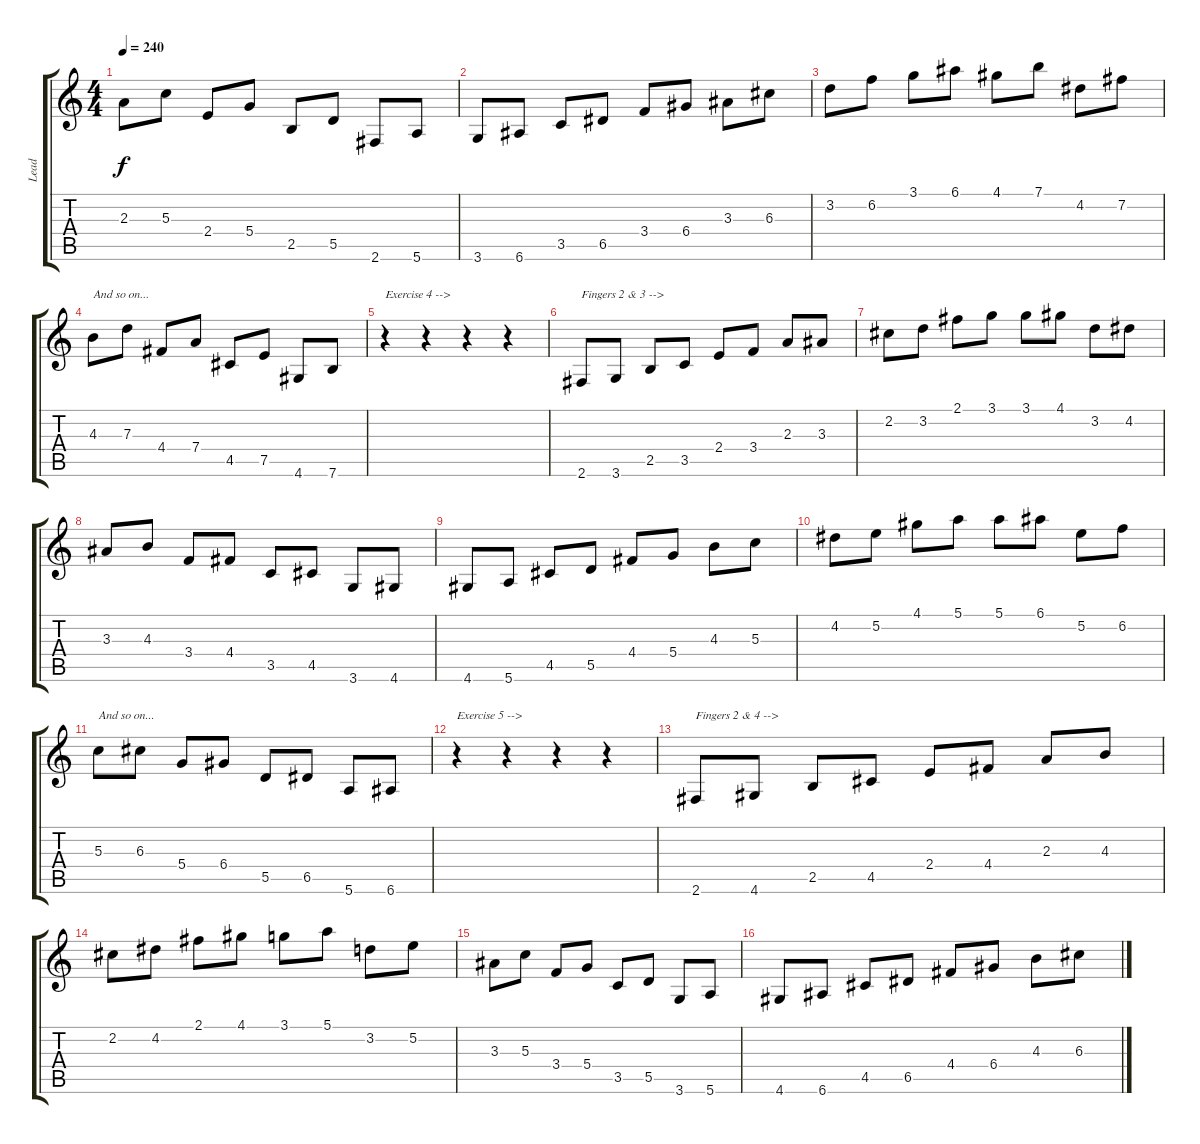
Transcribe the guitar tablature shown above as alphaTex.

\track ("Lead" "Lead") {instrument distortionguitar}
\staff {score tabs}
\tuning (E4 B3 G3 D3 A2 E2) {hide}
\ts (4 4)
\tempo 240
\clef g2
\ks c
2.3.8{dy f} 5.3.8 2.4.8 5.4.8 2.5.8 5.5.8 2.6.8 5.6.8 |
3.6.8 6.6.8 3.5.8 6.5.8 3.4.8 6.4.8 3.3.8 6.3.8 |
3.2.8 6.2.8 3.1.8 6.1.8 4.1.8 7.1.8 4.2.8 7.2.8 |
4.3.8{txt "And so on..."} 7.3.8 4.4.8 7.4.8 4.5.8 7.5.8 4.6.8 7.6.8 |
r.4{txt "Exercise 4 -->"} r.4 r.4 r.4 |
2.6.8{txt "Fingers 2 & 3 -->"} 3.6.8 2.5.8 3.5.8 2.4.8 3.4.8 2.3.8 3.3.8 |
2.2.8 3.2.8 2.1.8 3.1.8 3.1.8 4.1.8 3.2.8 4.2.8 |
3.3.8 4.3.8 3.4.8 4.4.8 3.5.8 4.5.8 3.6.8 4.6.8 |
4.6.8 5.6.8 4.5.8 5.5.8 4.4.8 5.4.8 4.3.8 5.3.8 |
4.2.8 5.2.8 4.1.8 5.1.8 5.1.8 6.1.8 5.2.8 6.2.8 |
5.3.8{txt "And so on..."} 6.3.8 5.4.8 6.4.8 5.5.8 6.5.8 5.6.8 6.6.8 |
r.4{txt "Exercise 5 -->"} r.4 r.4 r.4 |
2.6.8{txt "Fingers 2 & 4 -->"} 4.6.8 2.5.8 4.5.8 2.4.8 4.4.8 2.3.8 4.3.8 |
2.2.8 4.2.8 2.1.8 4.1.8 3.1.8 5.1.8 3.2.8 5.2.8 |
3.3.8 5.3.8 3.4.8 5.4.8 3.5.8 5.5.8 3.6.8 5.6.8 |
4.6.8 6.6.8 4.5.8 6.5.8 4.4.8 6.4.8 4.3.8 6.3.8
